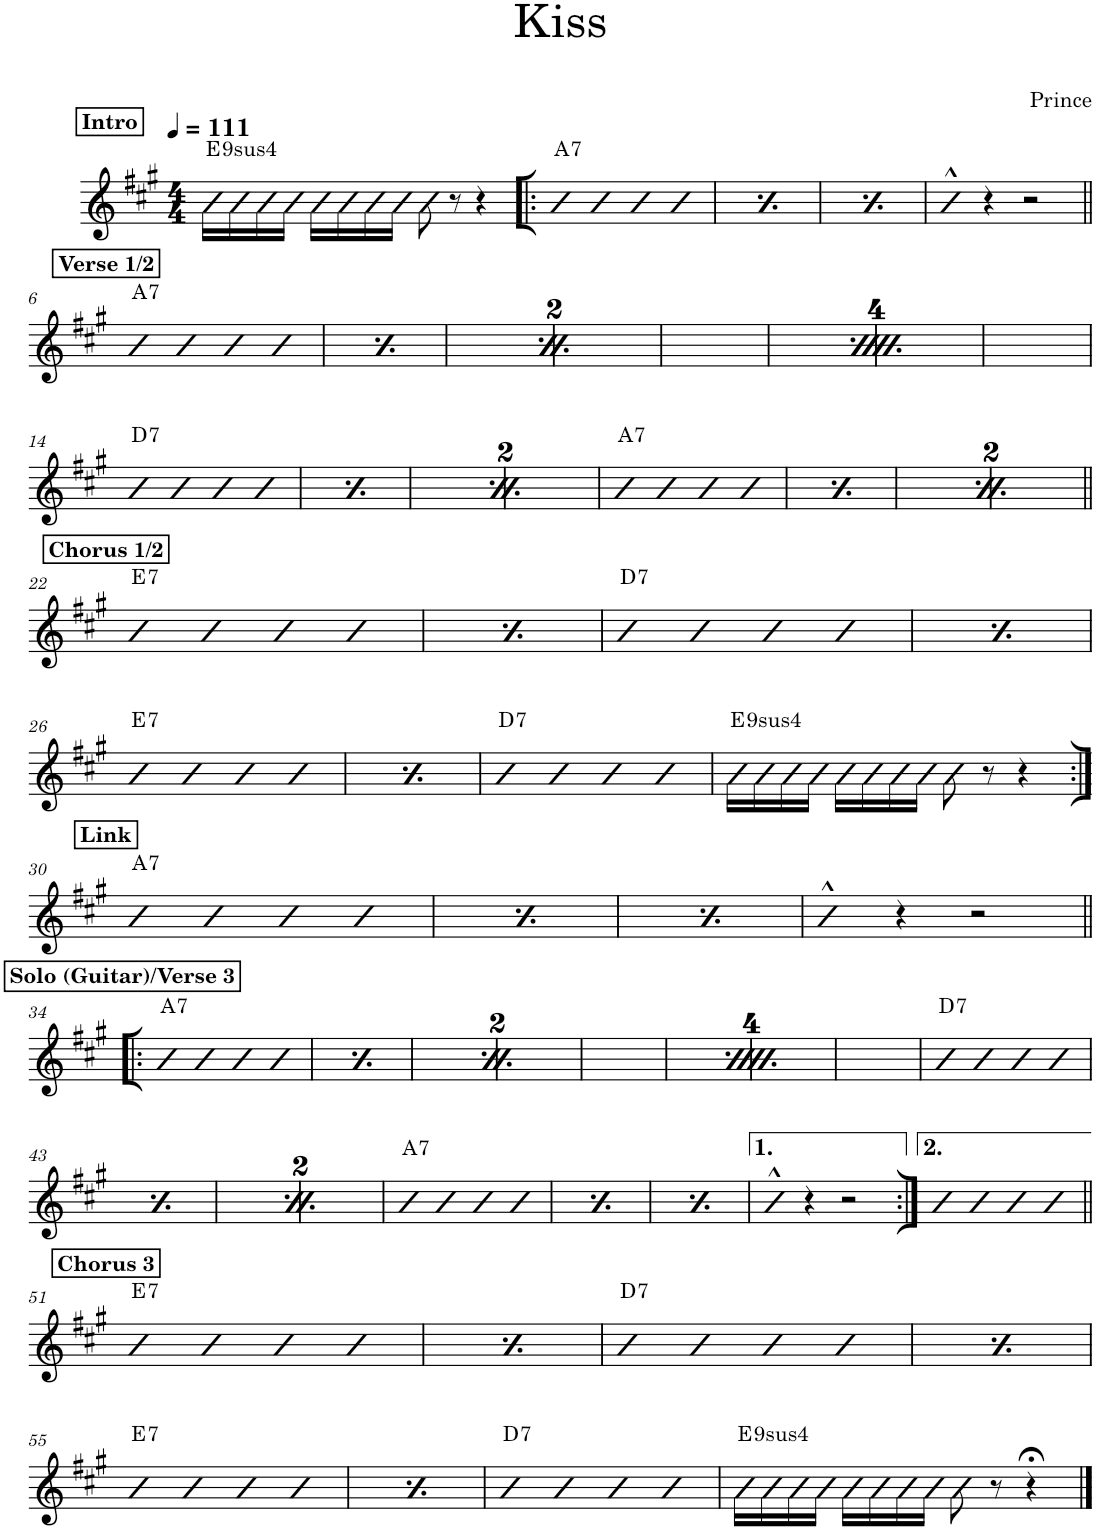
**kern	**harte
*part1	*part1
*staff1	*
*I"Piano	*
*I'Pno.	*
*clefG2	*
*k[f#c#g#]	*
*M4/4	*
*MM111	*
!!LO:REH:place=s1:a:B:cj:t=Intro
=1	=1
!	!LO:H:kt=94
16b\LL	E:sus4(7,9)
16b\	.
16b\	.
16b\JJ	.
16b\LL	.
16b\	.
16b\	.
16b\JJ	.
8b\	.
8r	.
4r	.
=2!|:	=2!|:
!	!LO:H:kt=7
4b	A:7
4b	.
4b	.
4b	.
=3	=3
!	!LO:H:kt=7
4b	A:7
4b	.
4b	.
4b	.
=4	=4
!	!LO:H:kt=7
4b	A:7
4b	.
4b	.
4b	.
=5	=5
4b^^	.
4r	.
2r	.
!!LO:LB:g=z
!!LO:REH:place=s1:a:B:cj:t=Verse 1/2
=6||	=6||
!	!LO:H:kt=7
4b	A:7
4b	.
4b	.
4b	.
!!LO:REH:place=s1:a:B:cj:t=Verse 1/2
=7	=7
!	!LO:H:kt=7
4b	A:7
4b	.
4b	.
4b	.
!!LO:REH:place=s1:a:B:cj:t=Verse 1/2
=8	=8
!	!LO:H:kt=7
4b	A:7
4b	.
4b	.
4b	.
!!LO:REH:place=s1:a:B:cj:t=Verse 1/2
=9	=9
!	!LO:H:kt=7
4b	A:7
4b	.
4b	.
4b	.
!!LO:REH:place=s1:a:B:cj:t=Verse 1/2
=10	=10
!	!LO:H:kt=7
4b	A:7
4b	.
4b	.
4b	.
!!LO:REH:place=s1:a:B:cj:t=Verse 1/2
=11	=11
!	!LO:H:kt=7
4b	A:7
4b	.
4b	.
4b	.
!!LO:REH:place=s1:a:B:cj:t=Verse 1/2
=12	=12
!	!LO:H:kt=7
4b	A:7
4b	.
4b	.
4b	.
!!LO:REH:place=s1:a:B:cj:t=Verse 1/2
=13	=13
!	!LO:H:kt=7
4b	A:7
4b	.
4b	.
4b	.
!!LO:LB:g=z
=14	=14
!	!LO:H:kt=7
4b	D:7
4b	.
4b	.
4b	.
=15	=15
!	!LO:H:kt=7
4b	D:7
4b	.
4b	.
4b	.
=16	=16
!	!LO:H:kt=7
4b	D:7
4b	.
4b	.
4b	.
=17	=17
!	!LO:H:kt=7
4b	D:7
4b	.
4b	.
4b	.
=18	=18
!	!LO:H:kt=7
4b	A:7
4b	.
4b	.
4b	.
=19	=19
!	!LO:H:kt=7
4b	A:7
4b	.
4b	.
4b	.
=20	=20
!	!LO:H:kt=7
4b	A:7
4b	.
4b	.
4b	.
=21	=21
!	!LO:H:kt=7
4b	A:7
4b	.
4b	.
4b	.
!!LO:LB:g=z
!!LO:REH:place=s1:a:B:cj:t=Chorus 1/2
=22||	=22||
!	!LO:H:kt=7
4b	E:7
4b	.
4b	.
4b	.
!!LO:REH:place=s1:a:B:cj:t=Chorus 1/2
=23	=23
!	!LO:H:kt=7
4b	E:7
4b	.
4b	.
4b	.
=24	=24
!	!LO:H:kt=7
4b	D:7
4b	.
4b	.
4b	.
=25	=25
!	!LO:H:kt=7
4b	D:7
4b	.
4b	.
4b	.
!!LO:LB:g=z
=26	=26
!	!LO:H:kt=7
4b	E:7
4b	.
4b	.
4b	.
=27	=27
!	!LO:H:kt=7
4b	E:7
4b	.
4b	.
4b	.
=28	=28
!	!LO:H:kt=7
4b	D:7
4b	.
4b	.
4b	.
=29	=29
!	!LO:H:kt=94
16b\LL	E:sus4(7,9)
16b\	.
16b\	.
16b\JJ	.
16b\LL	.
16b\	.
16b\	.
16b\JJ	.
8b\	.
8r	.
4r	.
!!LO:LB:g=z
!!LO:REH:place=s1:a:B:cj:t=Link
=30:|!	=30:|!
!	!LO:H:kt=7
4b	A:7
4b	.
4b	.
4b	.
!!LO:REH:place=s1:a:B:cj:t=Link
=31	=31
!	!LO:H:kt=7
4b	A:7
4b	.
4b	.
4b	.
!!LO:REH:place=s1:a:B:cj:t=Link
=32	=32
!	!LO:H:kt=7
4b	A:7
4b	.
4b	.
4b	.
=33	=33
4b^^	.
4r	.
2r	.
!!LO:LB:g=z
!!LO:REH:place=s1:a:B:cj:t=Solo (Guitar)/Verse 3
=34!|:	=34!|:
!	!LO:H:kt=7
4b	A:7
4b	.
4b	.
4b	.
!!LO:REH:place=s1:a:B:cj:t=Solo (Guitar)/Verse 3
=35	=35
!	!LO:H:kt=7
4b	A:7
4b	.
4b	.
4b	.
!!LO:REH:place=s1:a:B:cj:t=Solo (Guitar)/Verse 3
=36	=36
!	!LO:H:kt=7
4b	A:7
4b	.
4b	.
4b	.
!!LO:REH:place=s1:a:B:cj:t=Solo (Guitar)/Verse 3
=37	=37
!	!LO:H:kt=7
4b	A:7
4b	.
4b	.
4b	.
!!LO:REH:place=s1:a:B:cj:t=Solo (Guitar)/Verse 3
=38	=38
!	!LO:H:kt=7
4b	A:7
4b	.
4b	.
4b	.
!!LO:REH:place=s1:a:B:cj:t=Solo (Guitar)/Verse 3
=39	=39
!	!LO:H:kt=7
4b	A:7
4b	.
4b	.
4b	.
!!LO:REH:place=s1:a:B:cj:t=Solo (Guitar)/Verse 3
=40	=40
!	!LO:H:kt=7
4b	A:7
4b	.
4b	.
4b	.
!!LO:REH:place=s1:a:B:cj:t=Solo (Guitar)/Verse 3
=41	=41
!	!LO:H:kt=7
4b	A:7
4b	.
4b	.
4b	.
=42	=42
!	!LO:H:kt=7
4b	D:7
4b	.
4b	.
4b	.
!!LO:LB:g=z
=43	=43
!	!LO:H:kt=7
4b	D:7
4b	.
4b	.
4b	.
=44	=44
!	!LO:H:kt=7
4b	D:7
4b	.
4b	.
4b	.
=45	=45
!	!LO:H:kt=7
4b	D:7
4b	.
4b	.
4b	.
=46	=46
!	!LO:H:kt=7
4b	A:7
4b	.
4b	.
4b	.
=47	=47
!	!LO:H:kt=7
4b	A:7
4b	.
4b	.
4b	.
=48	=48
!	!LO:H:kt=7
4b	A:7
4b	.
4b	.
4b	.
=49	=49
4b^^	.
4r	.
2r	.
=50:|!	=50:|!
4b	.
4b	.
4b	.
4b	.
!!LO:LB:g=z
!!LO:REH:place=s1:a:B:cj:t=Chorus 3
=51||	=51||
!	!LO:H:kt=7
4b	E:7
4b	.
4b	.
4b	.
!!LO:REH:place=s1:a:B:cj:t=Chorus 3
=52	=52
!	!LO:H:kt=7
4b	E:7
4b	.
4b	.
4b	.
=53	=53
!	!LO:H:kt=7
4b	D:7
4b	.
4b	.
4b	.
=54	=54
!	!LO:H:kt=7
4b	D:7
4b	.
4b	.
4b	.
!!LO:LB:g=z
=55	=55
!	!LO:H:kt=7
4b	E:7
4b	.
4b	.
4b	.
=56	=56
!	!LO:H:kt=7
4b	E:7
4b	.
4b	.
4b	.
=57	=57
!	!LO:H:kt=7
4b	D:7
4b	.
4b	.
4b	.
=58	=58
!	!LO:H:kt=94
16b\LL	E:sus4(7,9)
16b\	.
16b\	.
16b\JJ	.
16b\LL	.
16b\	.
16b\	.
16b\JJ	.
8b\	.
8r	.
4r;<	.
==	==
*-	*-
